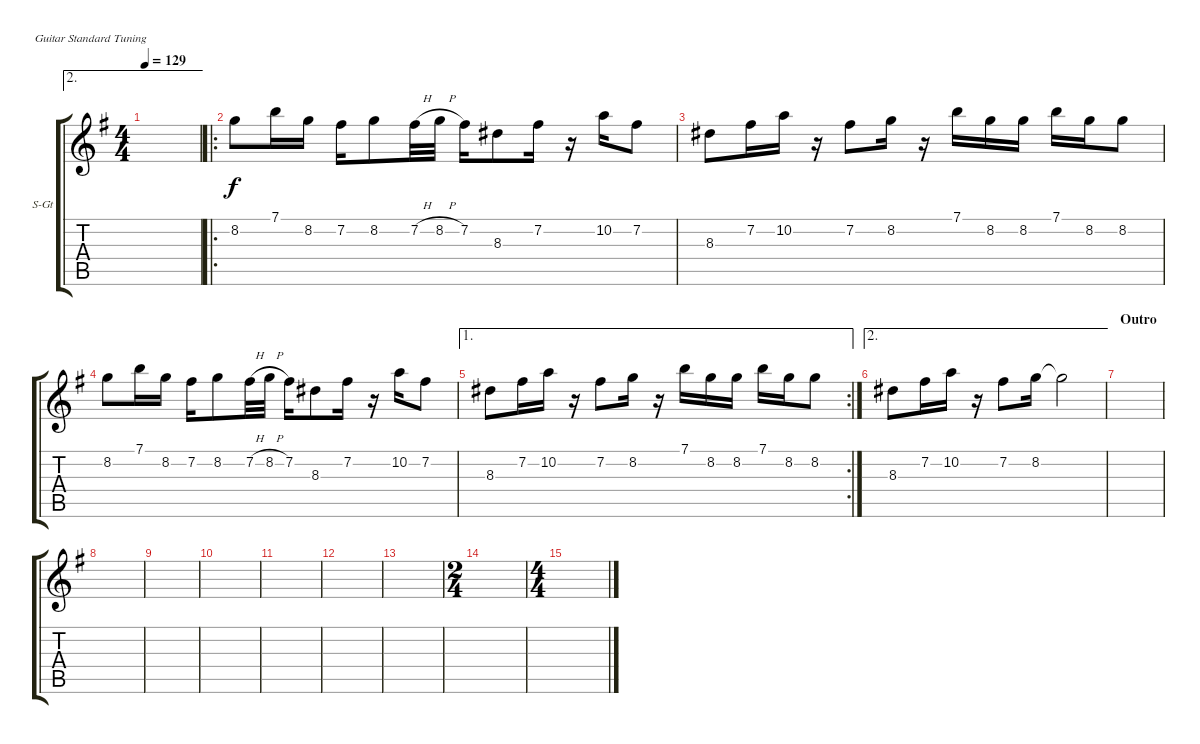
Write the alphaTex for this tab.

\defaultSystemsLayout 4
\bracketExtendMode groupsimilarinstruments
\firstSystemTrackNameOrientation horizontal
\otherSystemsTrackNameOrientation horizontal
\track ("Guitar III" "S-Gt") {instrument acousticguitarsteel}
\staff {score tabs}
\tuning (E4 B3 G3 D3 A2 E2)
\ae 2
\ts (4 4)
\tempo 129
\clef g2
\ks eminor
|
\ro
8.2.8 7.1.16 8.2.16 7.2.16 8.2.8 7.2{h}.32 8.2{h}.32 7.2.16 8.3.8 7.2.16 r.16 10.2.16 7.2.8 |
8.3.8 7.2.16 10.2.16 r.16 7.2.8 8.2.16 r.16 7.1.16 8.2.16 8.2.16 7.1.16 8.2.16 8.2.8 |
8.2.8 7.1.16 8.2.16 7.2.16 8.2.8 7.2{h}.32 8.2{h}.32 7.2.16 8.3.8 7.2.16 r.16 10.2.16 7.2.8 |
\ae 1
\rc 2
8.3.8 7.2.16 10.2.16 r.16 7.2.8 8.2.16 r.16 7.1.16 8.2.16 8.2.16 7.1.16 8.2.16 8.2.8 |
\ae 2
8.3.8 7.2.16 10.2.16 r.16 7.2.8 8.2.16 8.2{t}.2 |
\section ("" "Outro")
|
|
|
|
|
|
|
\ts (2 4)
|
\ts (4 4)
